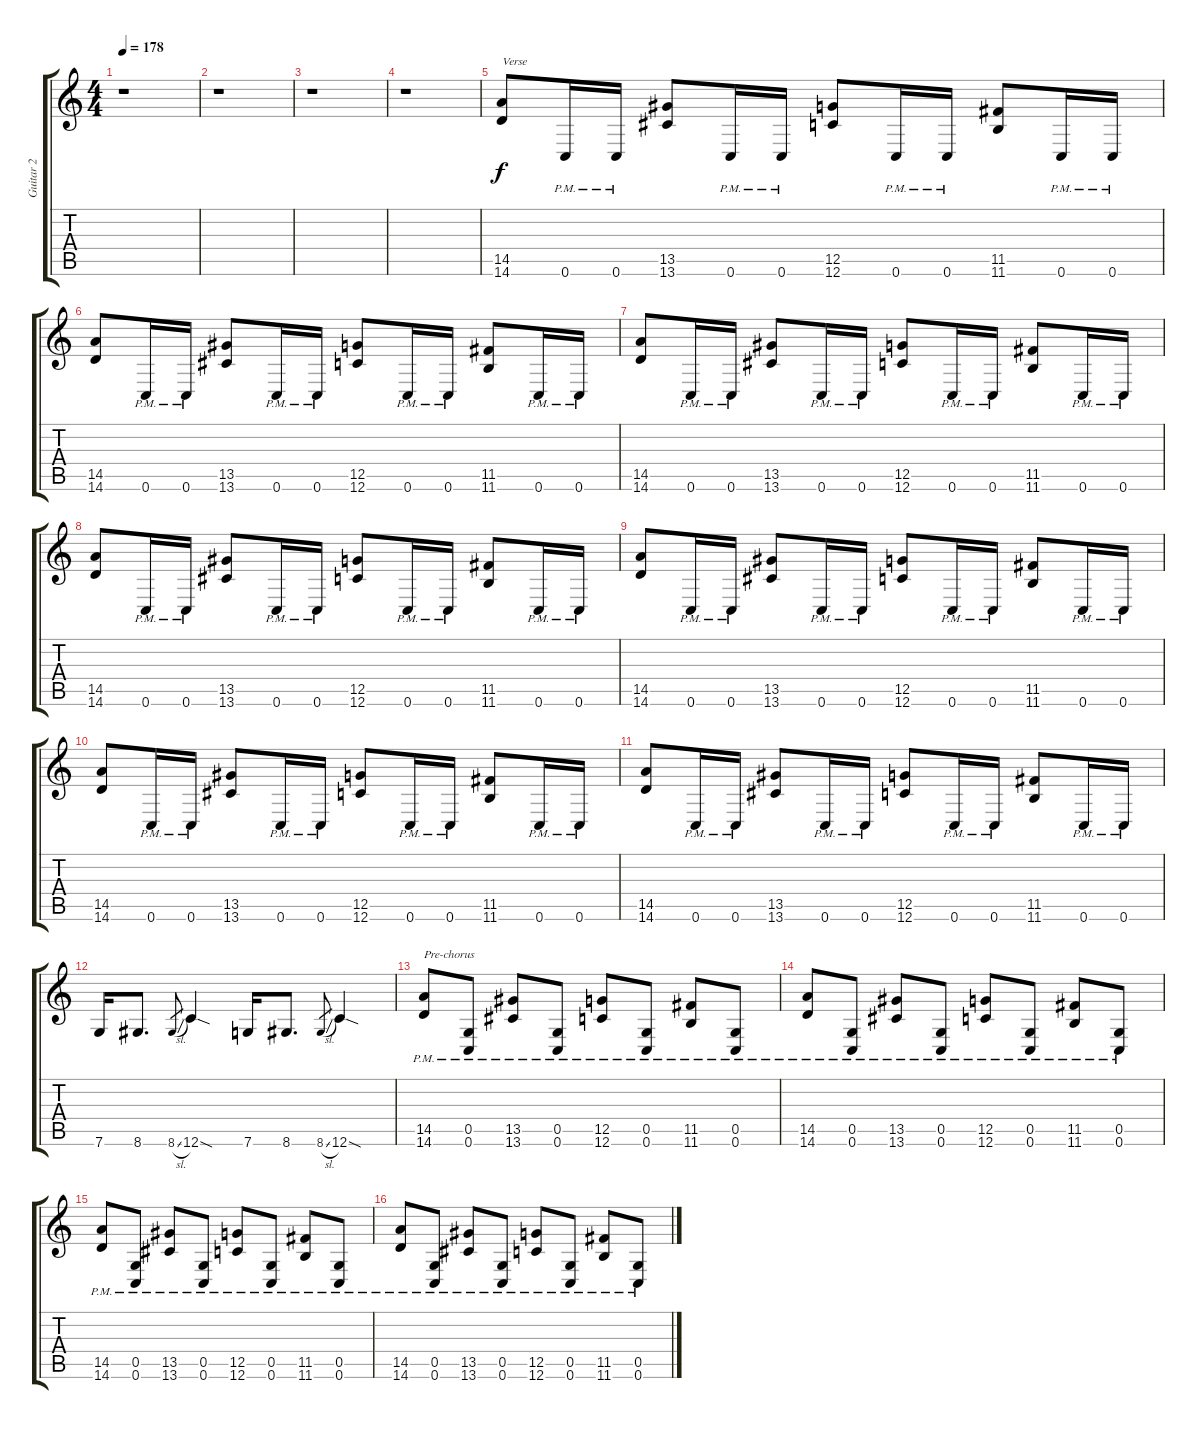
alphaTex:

\track ("Guitar 2" "Guitar 2") {instrument distortionguitar}
\staff {score tabs}
\tuning (D4 A3 F3 C3 G2 C2) {hide}
\ts (4 4)
\tempo 178
\clef g2
\ks c
r.1{dy pp} |
r.1 |
r.1 |
r.1 |
(14.5 14.6).8{txt "Verse" dy f} 0.6{pm}.16 0.6{pm}.16 (13.5 13.6).8 0.6{pm}.16 0.6{pm}.16 (12.5 12.6).8 0.6{pm}.16 0.6{pm}.16 (11.5 11.6).8 0.6{pm}.16 0.6{pm}.16 |
(14.5 14.6).8 0.6{pm}.16 0.6{pm}.16 (13.5 13.6).8 0.6{pm}.16 0.6{pm}.16 (12.5 12.6).8 0.6{pm}.16 0.6{pm}.16 (11.5 11.6).8 0.6{pm}.16 0.6{pm}.16 |
(14.5 14.6).8 0.6{pm}.16 0.6{pm}.16 (13.5 13.6).8 0.6{pm}.16 0.6{pm}.16 (12.5 12.6).8 0.6{pm}.16 0.6{pm}.16 (11.5 11.6).8 0.6{pm}.16 0.6{pm}.16 |
(14.5 14.6).8 0.6{pm}.16 0.6{pm}.16 (13.5 13.6).8 0.6{pm}.16 0.6{pm}.16 (12.5 12.6).8 0.6{pm}.16 0.6{pm}.16 (11.5 11.6).8 0.6{pm}.16 0.6{pm}.16 |
(14.5 14.6).8 0.6{pm}.16 0.6{pm}.16 (13.5 13.6).8 0.6{pm}.16 0.6{pm}.16 (12.5 12.6).8 0.6{pm}.16 0.6{pm}.16 (11.5 11.6).8 0.6{pm}.16 0.6{pm}.16 |
(14.5 14.6).8 0.6{pm}.16 0.6{pm}.16 (13.5 13.6).8 0.6{pm}.16 0.6{pm}.16 (12.5 12.6).8 0.6{pm}.16 0.6{pm}.16 (11.5 11.6).8 0.6{pm}.16 0.6{pm}.16 |
(14.5 14.6).8 0.6{pm}.16 0.6{pm}.16 (13.5 13.6).8 0.6{pm}.16 0.6{pm}.16 (12.5 12.6).8 0.6{pm}.16 0.6{pm}.16 (11.5 11.6).8 0.6{pm}.16 0.6{pm}.16 |
7.6.16 8.6.8{d} 8.6{sl}.8{gr} 12.6{sod}.4 7.6.16 8.6.8{d} 8.6{sl}.8{gr} 12.6{sod}.4 |
(14.5{pm} 14.6{pm}).8{txt "Pre-chorus"} (0.5{pm} 0.6{pm}).8 (13.5{pm} 13.6{pm}).8 (0.5{pm} 0.6{pm}).8 (12.5{pm} 12.6{pm}).8 (0.5{pm} 0.6{pm}).8 (11.5{pm} 11.6{pm}).8 (0.5{pm} 0.6{pm}).8 |
(14.5{pm} 14.6{pm}).8 (0.5{pm} 0.6{pm}).8 (13.5{pm} 13.6{pm}).8 (0.5{pm} 0.6{pm}).8 (12.5{pm} 12.6{pm}).8 (0.5{pm} 0.6{pm}).8 (11.5{pm} 11.6{pm}).8 (0.5{pm} 0.6{pm}).8 |
(14.5{pm} 14.6{pm}).8 (0.5{pm} 0.6{pm}).8 (13.5{pm} 13.6{pm}).8 (0.5{pm} 0.6{pm}).8 (12.5{pm} 12.6{pm}).8 (0.5{pm} 0.6{pm}).8 (11.5{pm} 11.6{pm}).8 (0.5{pm} 0.6{pm}).8 |
(14.5{pm} 14.6{pm}).8 (0.5{pm} 0.6{pm}).8 (13.5{pm} 13.6{pm}).8 (0.5{pm} 0.6{pm}).8 (12.5{pm} 12.6{pm}).8 (0.5{pm} 0.6{pm}).8 (11.5{pm} 11.6{pm}).8 (0.5{pm} 0.6{pm}).8
